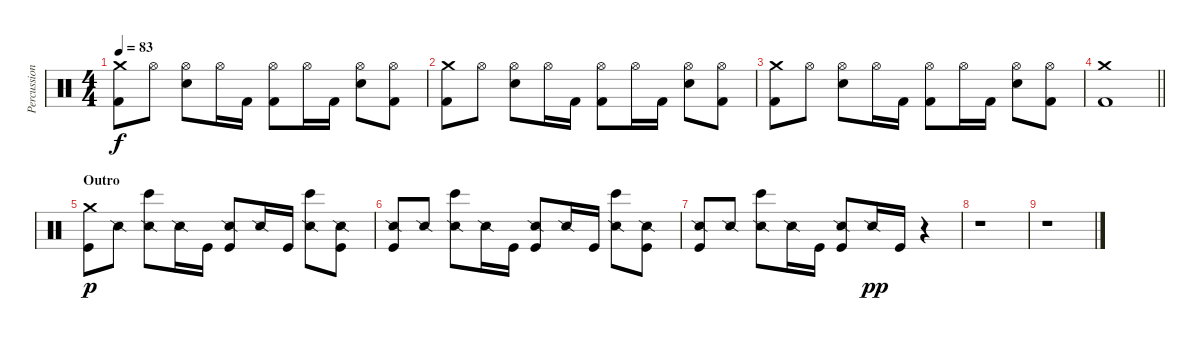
\track ("Percussion" "Percussion") {instrument percussion}
\staff {score}
\articulation defaults
\ts (4 4)
\tempo 83
\clef neutral
\ks c
("Crash medium (hit)" "Kick (hit) 2").8{dy f} "Hi-Hat (open)".8 ("Hi-Hat (open)" "Electric Snare (hit)").8 "Hi-Hat (open)".16 "Kick (hit) 2".16 ("Kick (hit) 2" "Hi-Hat (open)").8 "Hi-Hat (open)".16 "Kick (hit) 2".16 ("Electric Snare (hit)" "Hi-Hat (open)").8 ("Hi-Hat (open)" "Kick (hit) 2").8 |
("Crash medium (hit)" "Kick (hit) 2").8 "Hi-Hat (open)".8 ("Hi-Hat (open)" "Electric Snare (hit)").8 "Hi-Hat (open)".16 "Kick (hit) 2".16 ("Kick (hit) 2" "Hi-Hat (open)").8 "Hi-Hat (open)".16 "Kick (hit) 2".16 ("Electric Snare (hit)" "Hi-Hat (open)").8 ("Hi-Hat (open)" "Kick (hit) 2").8 |
("Crash medium (hit)" "Kick (hit) 2").8 "Hi-Hat (open)".8 ("Hi-Hat (open)" "Electric Snare (hit)").8 "Hi-Hat (open)".16 "Kick (hit) 2".16 ("Kick (hit) 2" "Hi-Hat (open)").8 "Hi-Hat (open)".16 "Kick (hit) 2".16 ("Electric Snare (hit)" "Hi-Hat (open)").8 ("Hi-Hat (open)" "Kick (hit) 2").8 |
\barLineRight lightlight
("Crash medium (hit)" "Kick (hit) 2").1 |
\section ("" "Outro")
("Crash medium (hit)" "Kick (hit)").8{dy p} "Snare (side stick) 2".8 ("Snare (side stick) 2" "Bongo High (hit)").8 "Snare (side stick) 2".16 "Kick (hit)".16 ("Kick (hit)" "Snare (side stick) 2").8 "Snare (side stick) 2".16 "Kick (hit)".16 ("Bongo High (hit)" "Snare (side stick) 2").8 ("Kick (hit)" "Snare (side stick) 2").8 |
("Snare (side stick) 2" "Kick (hit)").8 "Snare (side stick) 2".8 ("Snare (side stick) 2" "Bongo High (hit)").8 "Snare (side stick) 2".16 "Kick (hit)".16 ("Kick (hit)" "Snare (side stick) 2").8 "Snare (side stick) 2".16 "Kick (hit)".16 ("Bongo High (hit)" "Snare (side stick) 2").8 ("Snare (side stick) 2" "Kick (hit)").8 |
("Snare (side stick) 2" "Kick (hit)").8 "Snare (side stick) 2".8 ("Snare (side stick) 2" "Bongo High (hit)").8 "Snare (side stick) 2".16 "Kick (hit)".16 ("Kick (hit)" "Snare (side stick) 2").8 "Snare (side stick) 2".16{dy pp} "Kick (hit)".16 r.4 |
r.1 |
r.1
